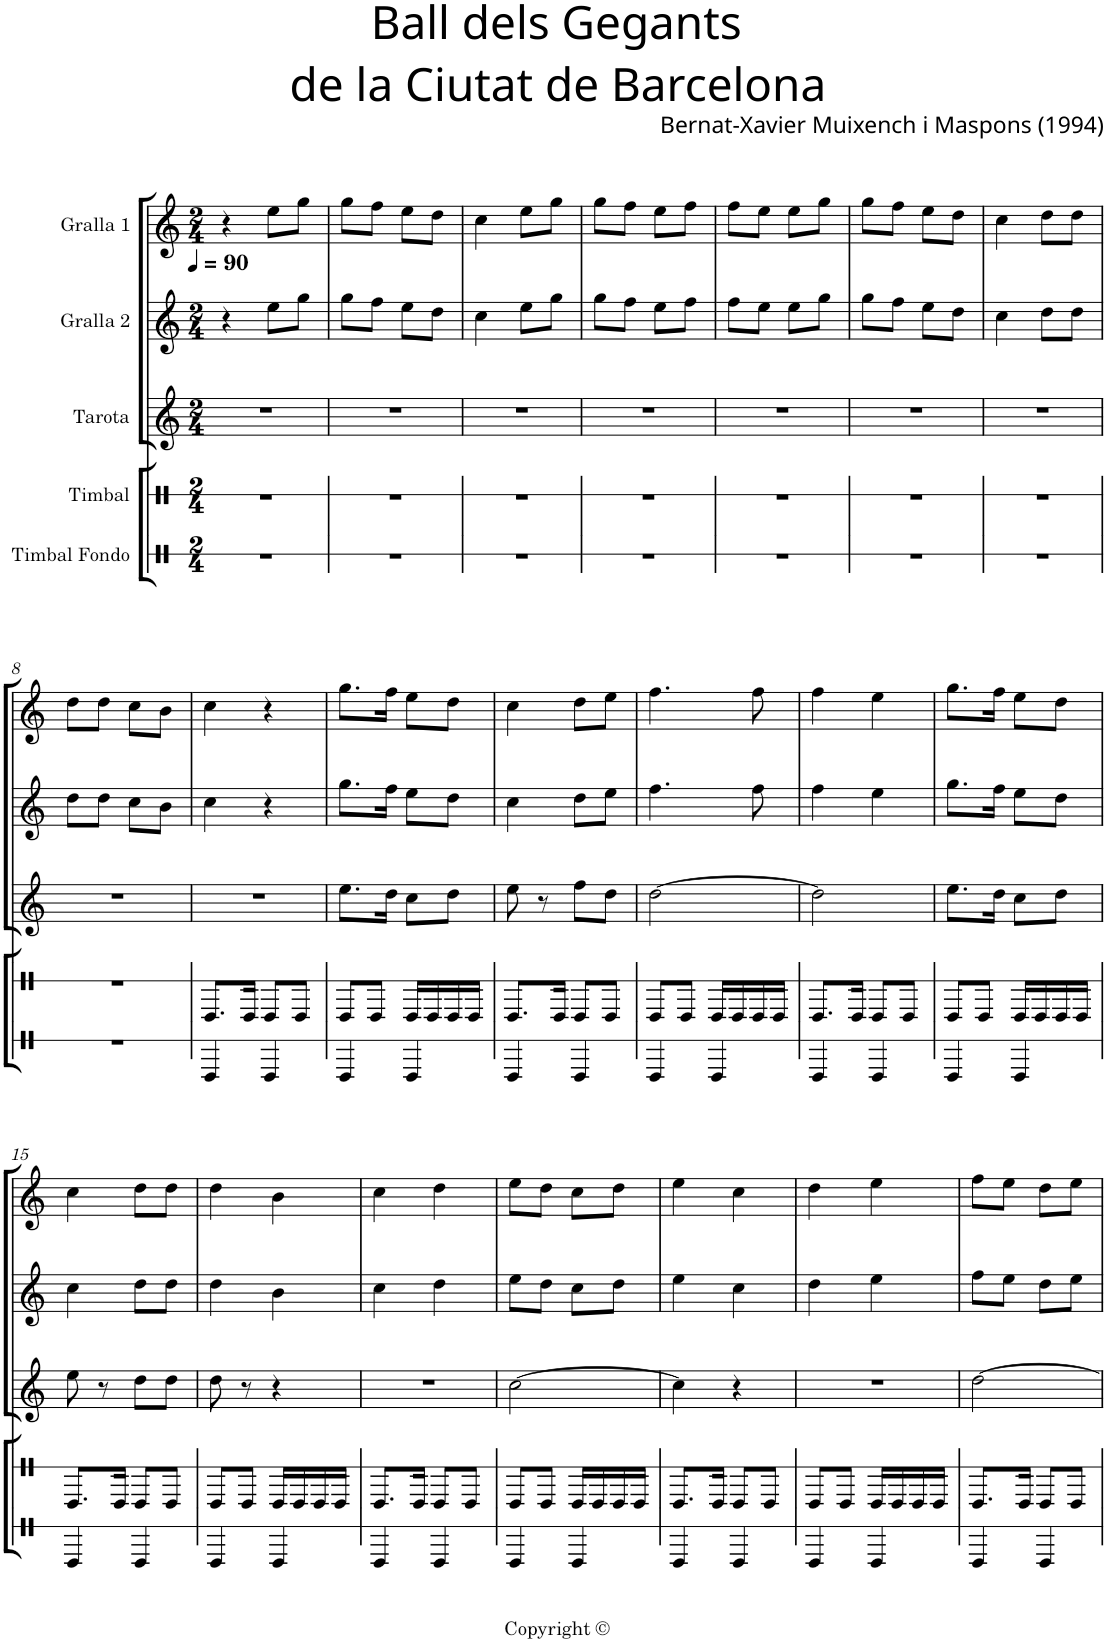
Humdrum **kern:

**kern	**kern	**kern	**kern	**kern
*part5	*part4	*part3	*part2	*part1
*staff5	*staff4	*staff3	*staff2	*staff1
*I"Timbal Fondo	*I"Timbal	*I"Tarota	*I"Gralla 2	*I"Gralla 1
*stria1	*stria1	*	*	*
*clefX	*clefX	*clefG2	*clefG2	*clefG2
*k[]	*k[]	*k[]	*k[]	*k[]
*M2/4	*M2/4	*M2/4	*M2/4	*M2/4
*MM90	*MM90	*MM90	*MM90	*MM90
=1	=1	=1	=1	=1
2r	2r	2r	4r	4r
.	.	.	8ee\L	8ee\L
.	.	.	8gg\J	8gg\J
=2	=2	=2	=2	=2
2r	2r	2r	8gg\L	8gg\L
.	.	.	8ff\J	8ff\J
.	.	.	8ee\L	8ee\L
.	.	.	8dd\J	8dd\J
=3	=3	=3	=3	=3
2r	2r	2r	4cc\	4cc\
.	.	.	8ee\L	8ee\L
.	.	.	8gg\J	8gg\J
=4	=4	=4	=4	=4
2r	2r	2r	8gg\L	8gg\L
.	.	.	8ff\J	8ff\J
.	.	.	8ee\L	8ee\L
.	.	.	8ff\J	8ff\J
=5	=5	=5	=5	=5
2r	2r	2r	8ff\L	8ff\L
.	.	.	8ee\J	8ee\J
.	.	.	8ee\L	8ee\L
.	.	.	8gg\J	8gg\J
=6	=6	=6	=6	=6
2r	2r	2r	8gg\L	8gg\L
.	.	.	8ff\J	8ff\J
.	.	.	8ee\L	8ee\L
.	.	.	8dd\J	8dd\J
=7	=7	=7	=7	=7
2r	2r	2r	4cc\	4cc\
.	.	.	8dd\L	8dd\L
.	.	.	8dd\J	8dd\J
!!LO:LB:g=z
=8	=8	=8	=8	=8
2r	2r	2r	8dd\L	8dd\L
.	.	.	8dd\J	8dd\J
.	.	.	8cc\L	8cc\L
.	.	.	8b\J	8b\J
=9	=9	=9	=9	=9
4e/	8.e/L	2r	4cc\	4cc\
.	16e/Jk	.	.	.
4e/	8e/L	.	4r	4r
.	8e/J	.	.	.
=10	=10	=10	=10	=10
4e/	8e/L	8.ee\L	8.gg\L	8.gg\L
.	8e/J	.	.	.
.	.	16dd\Jk	16ff\Jk	16ff\Jk
4e/	16e/LL	8cc\L	8ee\L	8ee\L
.	16e/	.	.	.
.	16e/	8dd\J	8dd\J	8dd\J
.	16e/JJ	.	.	.
=11	=11	=11	=11	=11
4e/	8.e/L	8ee\	4cc\	4cc\
.	.	8r	.	.
.	16e/Jk	.	.	.
4e/	8e/L	8ff\L	8dd\L	8dd\L
.	8e/J	8dd\J	8ee\J	8ee\J
=12	=12	=12	=12	=12
4e/	8e/L	[2dd\	4.ff\	4.ff\
.	8e/J	.	.	.
4e/	16e/LL	.	.	.
.	16e/	.	.	.
.	16e/	.	8ff\	8ff\
.	16e/JJ	.	.	.
=13	=13	=13	=13	=13
4e/	8.e/L	2dd\]	4ff\	4ff\
.	16e/Jk	.	.	.
4e/	8e/L	.	4ee\	4ee\
.	8e/J	.	.	.
=14	=14	=14	=14	=14
4e/	8e/L	8.ee\L	8.gg\L	8.gg\L
.	8e/J	.	.	.
.	.	16dd\Jk	16ff\Jk	16ff\Jk
4e/	16e/LL	8cc\L	8ee\L	8ee\L
.	16e/	.	.	.
.	16e/	8dd\J	8dd\J	8dd\J
.	16e/JJ	.	.	.
!!LO:LB:g=z
=15	=15	=15	=15	=15
4e/	8.e/L	8ee\	4cc\	4cc\
.	.	8r	.	.
.	16e/Jk	.	.	.
4e/	8e/L	8dd\L	8dd\L	8dd\L
.	8e/J	8dd\J	8dd\J	8dd\J
=16	=16	=16	=16	=16
4e/	8e/L	8dd\	4dd\	4dd\
.	8e/J	8r	.	.
4e/	16e/LL	4r	4b\	4b\
.	16e/	.	.	.
.	16e/	.	.	.
.	16e/JJ	.	.	.
=17	=17	=17	=17	=17
4e/	8.e/L	2r	4cc\	4cc\
.	16e/Jk	.	.	.
4e/	8e/L	.	4dd\	4dd\
.	8e/J	.	.	.
=18	=18	=18	=18	=18
4e/	8e/L	[2cc\	8ee\L	8ee\L
.	8e/J	.	8dd\J	8dd\J
4e/	16e/LL	.	8cc\L	8cc\L
.	16e/	.	.	.
.	16e/	.	8dd\J	8dd\J
.	16e/JJ	.	.	.
=19	=19	=19	=19	=19
4e/	8.e/L	4cc\]	4ee\	4ee\
.	16e/Jk	.	.	.
4e/	8e/L	4r	4cc\	4cc\
.	8e/J	.	.	.
=20	=20	=20	=20	=20
4e/	8e/L	2r	4dd\	4dd\
.	8e/J	.	.	.
4e/	16e/LL	.	4ee\	4ee\
.	16e/	.	.	.
.	16e/	.	.	.
.	16e/JJ	.	.	.
=21	=21	=21	=21	=21
4e/	8.e/L	[2dd\	8ff\L	8ff\L
.	.	.	8ee\J	8ee\J
.	16e/Jk	.	.	.
4e/	8e/L	.	8dd\L	8dd\L
.	8e/J	.	8ee\J	8ee\J
=	=	=	=	=
*-	*-	*-	*-	*-
